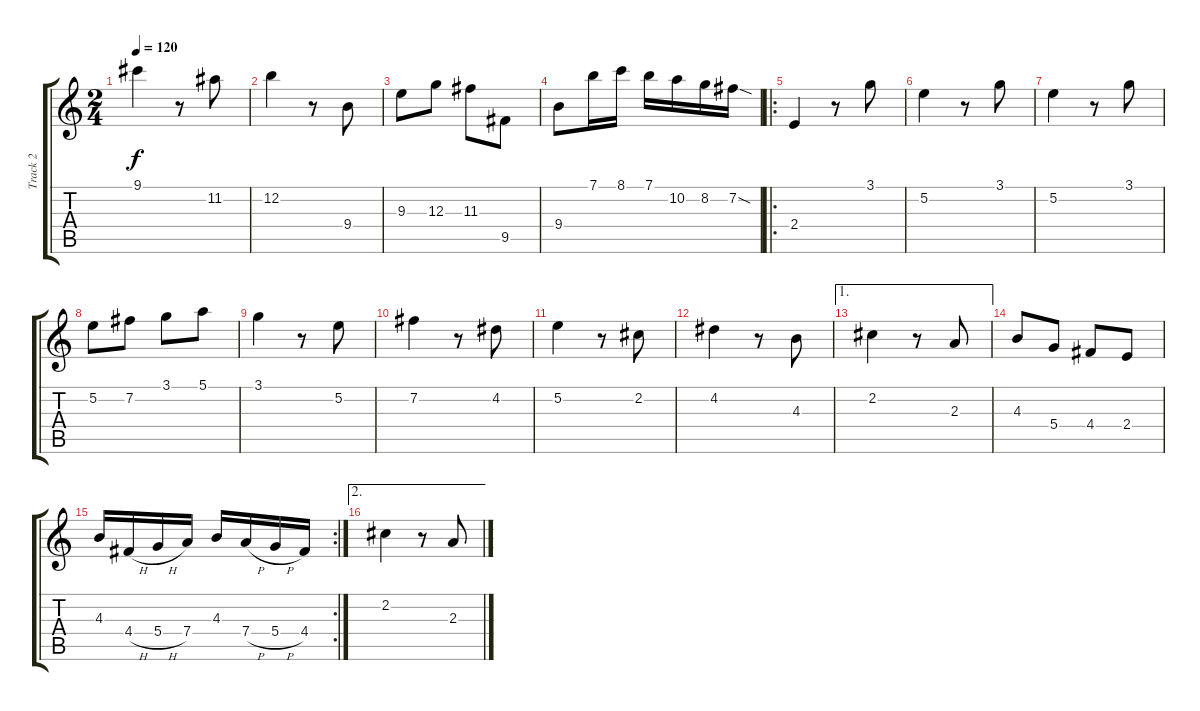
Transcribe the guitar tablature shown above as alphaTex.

\track ("Track 2" "Track 2") {instrument electricguitarjazz}
\staff {score tabs}
\tuning (E4 B3 G3 D3 A2 E2) {hide}
\ts (2 4)
\tempo 120
\clef g2
\ks c
9.1.4{dy f} r.8 11.2.8 |
12.2.4 r.8 9.4.8 |
9.3.8 12.3.8 11.3.8 9.5.8 |
9.4.8 7.1.16 8.1.16 7.1.16 10.2.16 8.2.16 7.2{sod}.16 |
\ro
2.4.4 r.8 3.1.8 |
5.2.4 r.8 3.1.8 |
5.2.4 r.8 3.1.8 |
5.2.8 7.2.8 3.1.8 5.1.8 |
3.1.4 r.8 5.2.8 |
7.2.4 r.8 4.2.8 |
5.2.4 r.8 2.2.8 |
4.2.4 r.8 4.3.8 |
\ae 1
2.2.4 r.8 2.3.8 |
4.3.8 5.4.8 4.4.8 2.4.8 |
\rc 2
4.3.16 4.4{h}.16 5.4{h}.16 7.4.16 4.3.16 7.4{h}.16 5.4{h}.16 4.4.16 |
\ae 2
2.2.4 r.8 2.3.8
